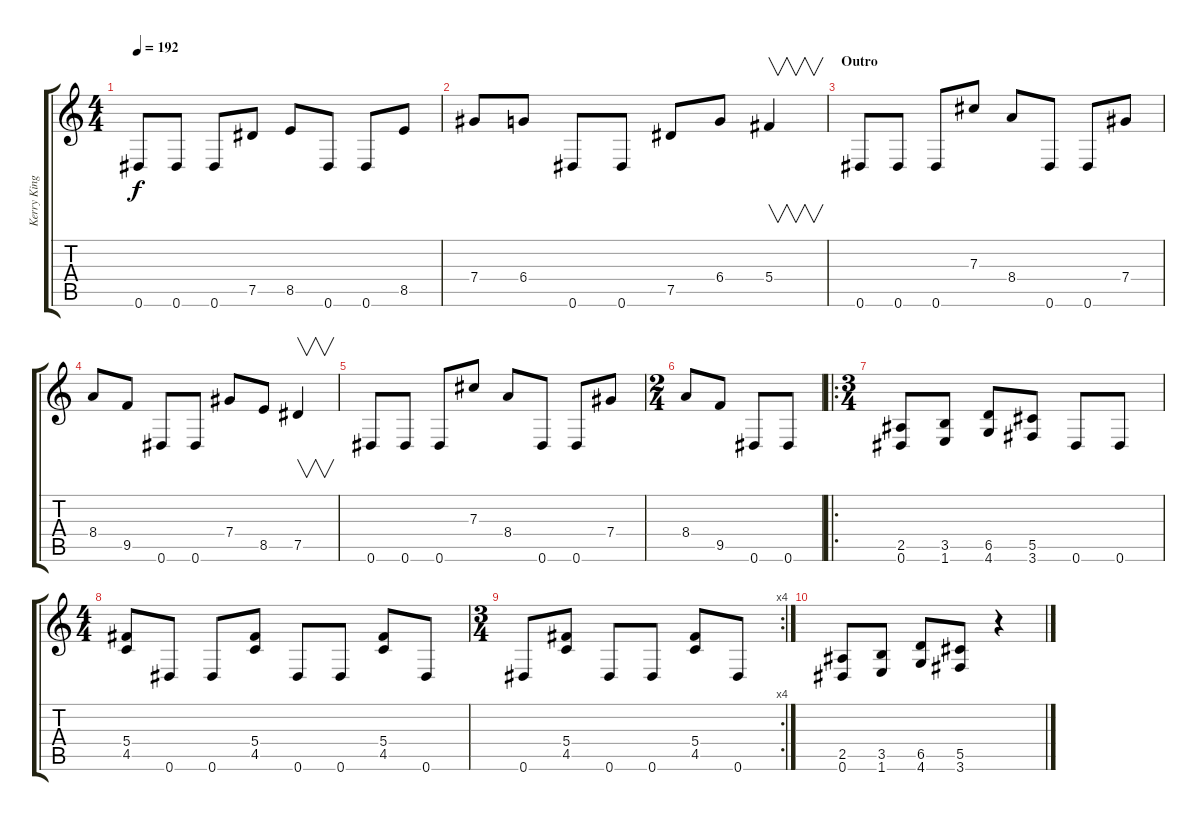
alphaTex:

\track ("Kerry King" "Kerry King") {instrument distortionguitar}
\staff {score tabs}
\tuning (Eb4 Bb3 Gb3 Db3 Ab2 Eb2) {hide}
\ts (4 4)
\tempo 192
\clef g2
\ks c
0.6.8{dy f} 0.6.8 0.6.8 7.5.8 8.5.8 0.6.8 0.6.8 8.5.8 |
7.4.8 6.4.8 0.6.8 0.6.8 7.5.8 6.4.8 5.4.4{v} |
\section ("" "Outro")
0.6.8 0.6.8 0.6.8 7.3.8 8.4.8 0.6.8 0.6.8 7.4.8 |
8.4.8 9.5.8 0.6.8 0.6.8 7.4.8 8.5.8 7.5.4{v} |
0.6.8 0.6.8 0.6.8 7.3.8 8.4.8 0.6.8 0.6.8 7.4.8 |
\ts (2 4)
8.4.8 9.5.8 0.6.8 0.6.8 |
\ro
\ts (3 4)
(2.5 0.6).8 (3.5 1.6).8 (6.5 4.6).8 (5.5 3.6).8 0.6.8 0.6.8 |
\ts (4 4)
(5.4 4.5).8 0.6.8 0.6.8 (5.4 4.5).8 0.6.8 0.6.8 (5.4 4.5).8 0.6.8 |
\rc 4
\ts (3 4)
0.6.8 (5.4 4.5).8 0.6.8 0.6.8 (5.4 4.5).8 0.6.8 |
(2.5 0.6).8 (3.5 1.6).8 (6.5 4.6).8 (5.5 3.6).8 r.4
